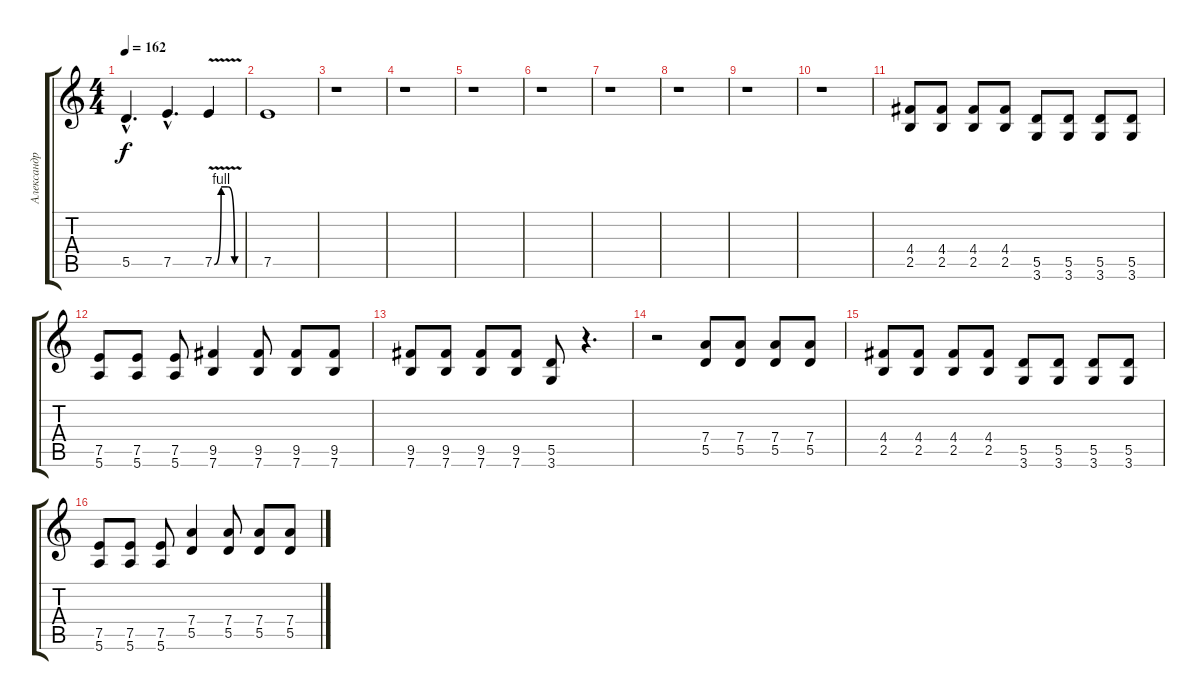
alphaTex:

\track ("Александр \"Голый\" Голант" "Александр ") {instrument distortionguitar}
\staff {score tabs}
\tuning (E4 B3 G3 D3 A2 E2) {hide}
\ts (4 4)
\tempo 162
\clef g2
\ks c
5.5{hac}.4{d dy f} 7.5{hac}.4{d} 7.5{be (custom 0 0 15 4 30 4 45 0 60 0) v}.4 |
7.5.1 |
r.1 |
r.1 |
r.1 |
r.1 |
r.1 |
r.1 |
r.1 |
r.1 |
(4.4 2.5).8 (4.4 2.5).8 (4.4 2.5).8 (4.4 2.5).8 (5.5 3.6).8 (5.5 3.6).8 (5.5 3.6).8 (5.5 3.6).8 |
(7.5 5.6).8 (7.5 5.6).8 (7.5 5.6).8 (9.5 7.6).4 (9.5 7.6).8 (9.5 7.6).8 (9.5 7.6).8 |
(9.5 7.6).8 (9.5 7.6).8 (9.5 7.6).8 (9.5 7.6).8 (5.5 3.6).8 r.4{d} |
r.2 (7.4 5.5).8 (7.4 5.5).8 (7.4 5.5).8 (7.4 5.5).8 |
(4.4 2.5).8 (4.4 2.5).8 (4.4 2.5).8 (4.4 2.5).8 (5.5 3.6).8 (5.5 3.6).8 (5.5 3.6).8 (5.5 3.6).8 |
(7.5 5.6).8 (7.5 5.6).8 (7.5 5.6).8 (7.4 5.5).4 (7.4 5.5).8 (7.4 5.5).8 (7.4 5.5).8
